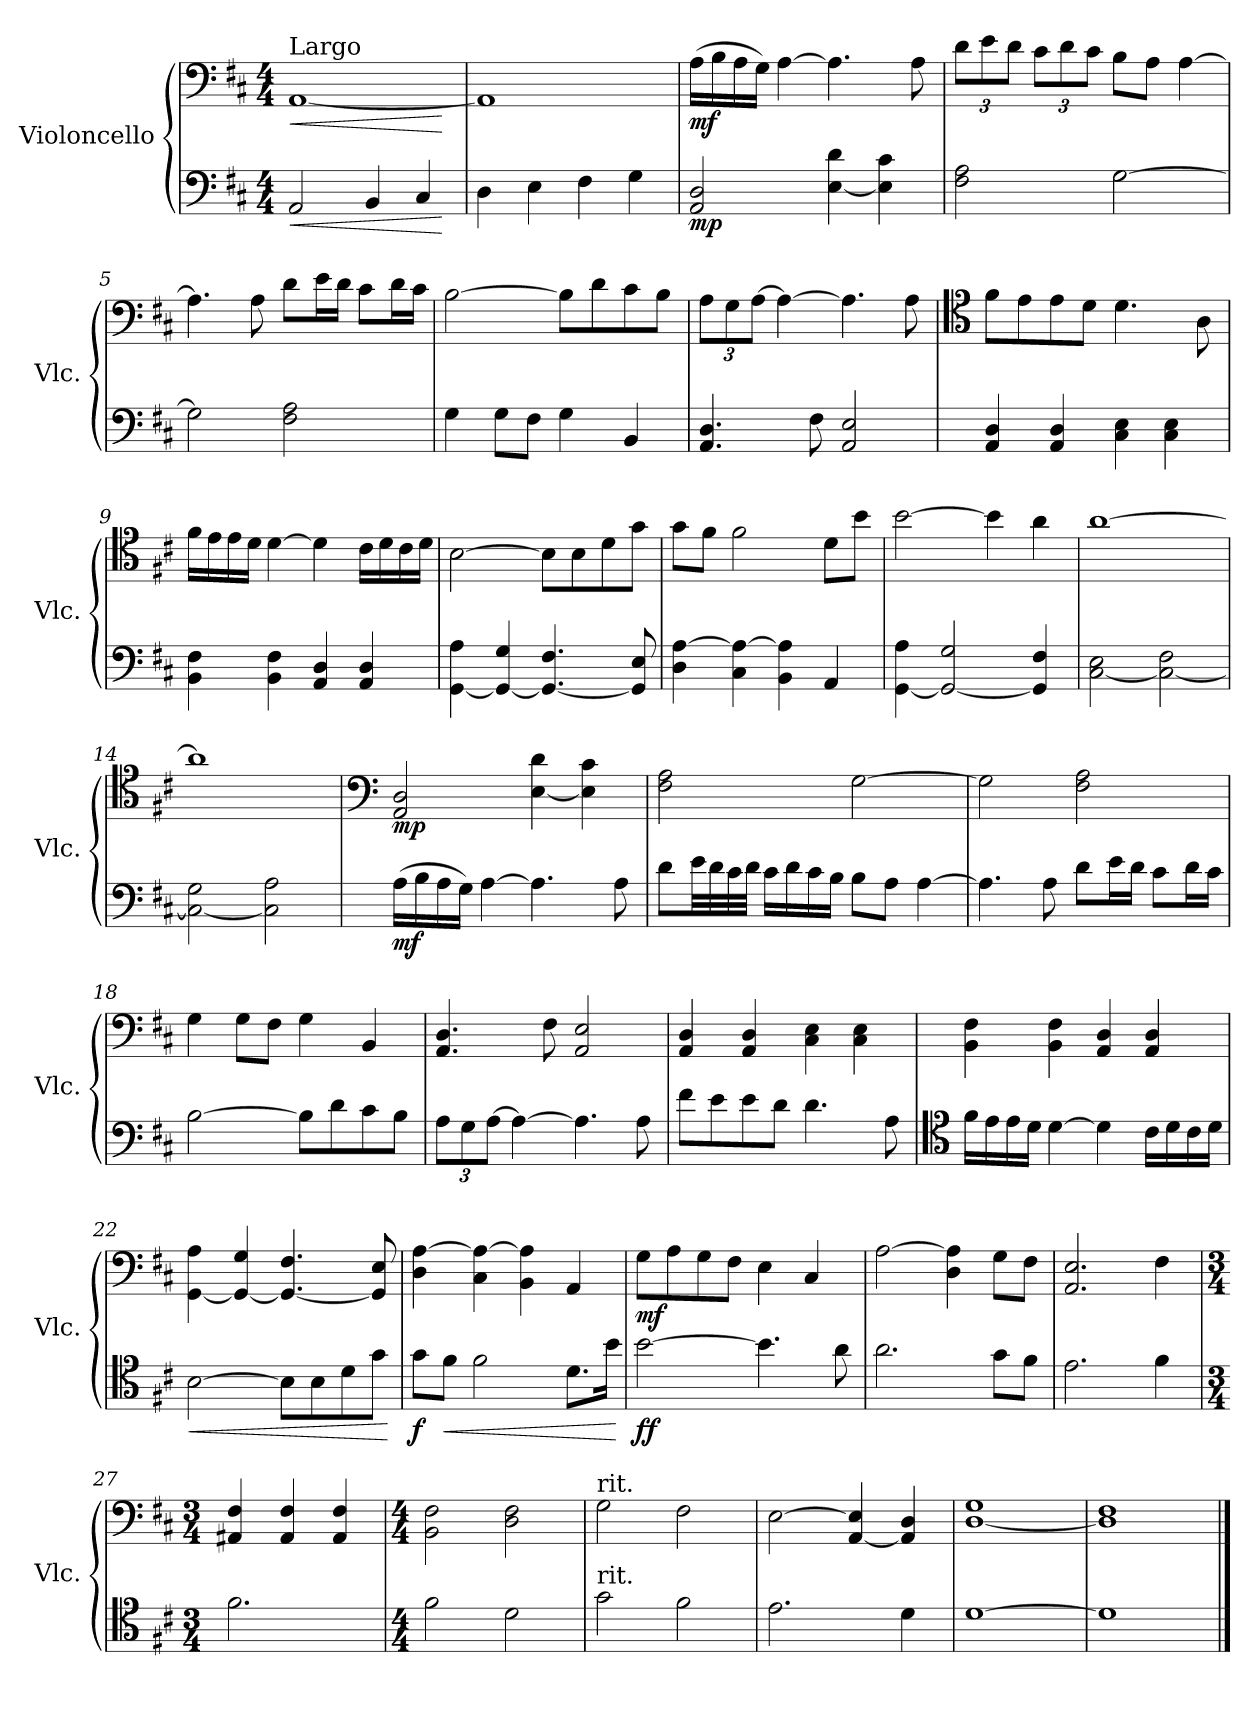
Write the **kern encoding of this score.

**kern	**dynam	**kern	**dynam
*part2	*part2	*part1	*part1
*staff2	*staff2	*staff1	*staff1
*I"Violoncello	*	*I"Violoncello	*
*I'Vlc.	*	*I'Vlc.	*
*clefF4	*	*clefF4	*
*k[f#c#]	*	*k[f#c#]	*
*M4/4	*	*M4/4	*
*MM70	*	*MM70	*
=1	=1	=1	=1
!	!	!LO:TX:a:t=Largo	!
!	!LO:HP:b	!	!LO:HP:b
2AA/	<	[1AA	<
4BB/	.	.	.
4C#/	.	.	.
.	[	.	[
=2	=2	=2	=2
4D\	.	1AA]	.
4E\	.	.	.
4F#\	.	.	.
4G\	.	.	.
=3	=3	=3	=3
!	!LO:DY:b	!	!LO:DY:b
2AA/ 2D/	mp	(16A\LL	mf
.	.	16B\	.
.	.	16A\	.
.	.	16G\JJ)	.
.	.	[4A\	.
[4E\ 4d\	.	4.A\]	.
4E\] 4c#\	.	.	.
.	.	8A\	.
=4	=4	=4	=4
*	*	*Xbrackettup	*
2F#\ 2A\	.	12d\L	.
.	.	12e\	.
.	.	12d\J	.
.	.	12c#\L	.
.	.	12d\	.
.	.	12c#\J	.
[2G\	.	8B\L	.
.	.	8A\J	.
.	.	[4A\	.
!!LO:LB:g=z
=5	=5	=5	=5
2G\]	.	4.A\]	.
.	.	8A\	.
2F#\ 2A\	.	8d\L	.
.	.	16e\L	.
.	.	16d\JJ	.
.	.	8c#\L	.
.	.	16d\L	.
.	.	16c#\JJ	.
=6	=6	=6	=6
4G\	.	[2B\	.
8G\L	.	.	.
8F#\J	.	.	.
4G\	.	8B\L]	.
.	.	8d\	.
4BB/	.	8c#\	.
.	.	8B\J	.
=7	=7	=7	=7
4.AA/ 4.D/	.	12A\L	.
.	.	12G\	.
.	.	[12A\J	.
.	.	4A\_	.
8F#\	.	.	.
2AA/ 2E/	.	4.A\]	.
.	.	8A\	.
=8	=8	=8	=8
*	*	*clefC4	*
4AA/ 4D/	.	8f#\L	.
.	.	8e\	.
4AA/ 4D/	.	8e\	.
.	.	8d\J	.
4C#\ 4E\	.	4.d\	.
4C#\ 4E\	.	.	.
.	.	8A\	.
!!LO:LB:g=z
=9	=9	=9	=9
4BB\ 4F#\	.	16f#\LL	.
.	.	16e\	.
.	.	16e\	.
.	.	16d\JJ	.
4BB\ 4F#\	.	[4d\	.
4AA/ 4D/	.	4d\]	.
4AA/ 4D/	.	16c#\LL	.
.	.	16d\	.
.	.	16c#\	.
.	.	16d\JJ	.
=10	=10	=10	=10
[4GG\ 4A\	.	[2B\	.
4GG/_ 4G/	.	.	.
4.GG/_ 4.F#/	.	8B\L]	.
.	.	8B\	.
.	.	8d\	.
8GG/] 8E/	.	8g\J	.
=11	=11	=11	=11
4D\ [4A\	.	8g\L	.
.	.	8f#\J	.
4C#\ 4A\_	.	2f#\	.
4BB\ 4A\]	.	.	.
4AA/	.	8d\L	.
.	.	8b\J	.
=12	=12	=12	=12
[4GG\ 4A\	.	[2b\	.
2GG/_ 2G/	.	.	.
.	.	4b\]	.
4GG/] 4F#/	.	4a\	.
=13	=13	=13	=13
[2C#\ 2E\	.	[1a	.
2C#\_ 2F#\	.	.	.
=14	=14	=14	=14
2C#\_ 2G\	.	1a]	.
2C#\] 2A\	.	.	.
!!LO:LB:g=z
=15	=15	=15	=15
*	*	*clefF4	*
!	!LO:DY:b	!	!LO:DY:b
(16A\LL	mf	2AA/ 2D/	mp
16B\	.	.	.
16A\	.	.	.
16G\JJ)	.	.	.
[4A\	.	.	.
4.A\]	.	[4E\ 4d\	.
.	.	4E\] 4c#\	.
8A\	.	.	.
=16	=16	=16	=16
8d\L	.	2F#\ 2A\	.
32e\LL	.	.	.
32d\	.	.	.
32c#\	.	.	.
32d\JJJ	.	.	.
16c#\LL	.	.	.
16d\	.	.	.
16c#\	.	.	.
16B\JJ	.	.	.
8B\L	.	[2G\	.
8A\J	.	.	.
[4A\	.	.	.
=17	=17	=17	=17
4.A\]	.	2G\]	.
8A\	.	.	.
8d\L	.	2F#\ 2A\	.
16e\L	.	.	.
16d\JJ	.	.	.
8c#\L	.	.	.
16d\L	.	.	.
16c#\JJ	.	.	.
=18	=18	=18	=18
[2B\	.	4G\	.
.	.	8G\L	.
.	.	8F#\J	.
8B\L]	.	4G\	.
8d\	.	.	.
8c#\	.	4BB/	.
8B\J	.	.	.
!!LO:LB:g=z
=19	=19	=19	=19
*Xbrackettup	*	*	*
12A\L	.	4.AA/ 4.D/	.
12G\	.	.	.
[12A\J	.	.	.
4A\_	.	.	.
.	.	8F#\	.
4.A\]	.	2AA/ 2E/	.
8A\	.	.	.
=20	=20	=20	=20
8f#\L	.	4AA/ 4D/	.
8e\	.	.	.
8e\	.	4AA/ 4D/	.
8d\J	.	.	.
4.d\	.	4C#\ 4E\	.
.	.	4C#\ 4E\	.
8A\	.	.	.
=21	=21	=21	=21
*clefC4	*	*	*
16f#\LL	.	4BB\ 4F#\	.
16e\	.	.	.
16e\	.	.	.
16d\JJ	.	.	.
[4d\	.	4BB\ 4F#\	.
4d\]	.	4AA/ 4D/	.
16c#\LL	.	4AA/ 4D/	.
16d\	.	.	.
16c#\	.	.	.
16d\JJ	.	.	.
=22	=22	=22	=22
!	!LO:HP:b	!	!
[2B\	<	[4GG\ 4A\	.
.	.	4GG/_ 4G/	.
8B\L]	.	4.GG/_ 4.F#/	.
8B\	.	.	.
8d\	.	.	.
8g\J	.	8GG/] 8E/	.
.	[	.	.
!!LO:PB:g=z
=23	=23	=23	=23
!	!LO:DY:b	!	!
8g\L	f	4D\ [4A\	.
!	!LO:HP:b	!	!
8f#\J	<	.	.
2f#\	.	4C#\ 4A\_	.
.	.	4BB\ 4A\]	.
8.d\L	.	4AA/	.
16b\Jk	.	.	.
.	[	.	.
=24	=24	=24	=24
!	!LO:DY:b	!	!LO:DY:b
[2b\	ff	8G\L	mf
.	.	8A\	.
.	.	8G\	.
.	.	8F#\J	.
4.b\]	.	4E\	.
.	.	4C#/	.
8a\	.	.	.
=25	=25	=25	=25
2.a\	.	[2A\	.
.	.	4D\ 4A\]	.
8g\L	.	8G\L	.
8f#\J	.	8F#\J	.
=26	=26	=26	=26
2.e\	.	2.AA/ 2.E/	.
4f#\	.	4F#\	.
=27	=27	=27	=27
*M3/4	*	*M3/4	*
2.f#\	.	4AA#X/ 4F#/	.
.	.	4AA#/ 4F#/	.
.	.	4AA#/ 4F#/	.
=28	=28	=28	=28
*M4/4	*	*M4/4	*
2f#\	.	2BB\ 2F#\	.
2d\	.	2D\ 2F#\	.
=29	=29	=29	=29
!	!	!LO:TX:a:t=rit.	!
!LO:TX:a:t=rit.	!	!	!
2g\	.	2G\	.
2f#\	.	2F#\	.
=30	=30	=30	=30
2.e\	.	[2E\	.
.	.	[4AA/ 4E/]	.
4d\	.	4AA/] 4D/	.
!!LO:LB:g=z
=31	=31	=31	=31
[1d	.	[1D 1G	.
=32	=32	=32	=32
1d]	.	1D] 1F#	.
==	==	==	==
*-	*-	*-	*-
